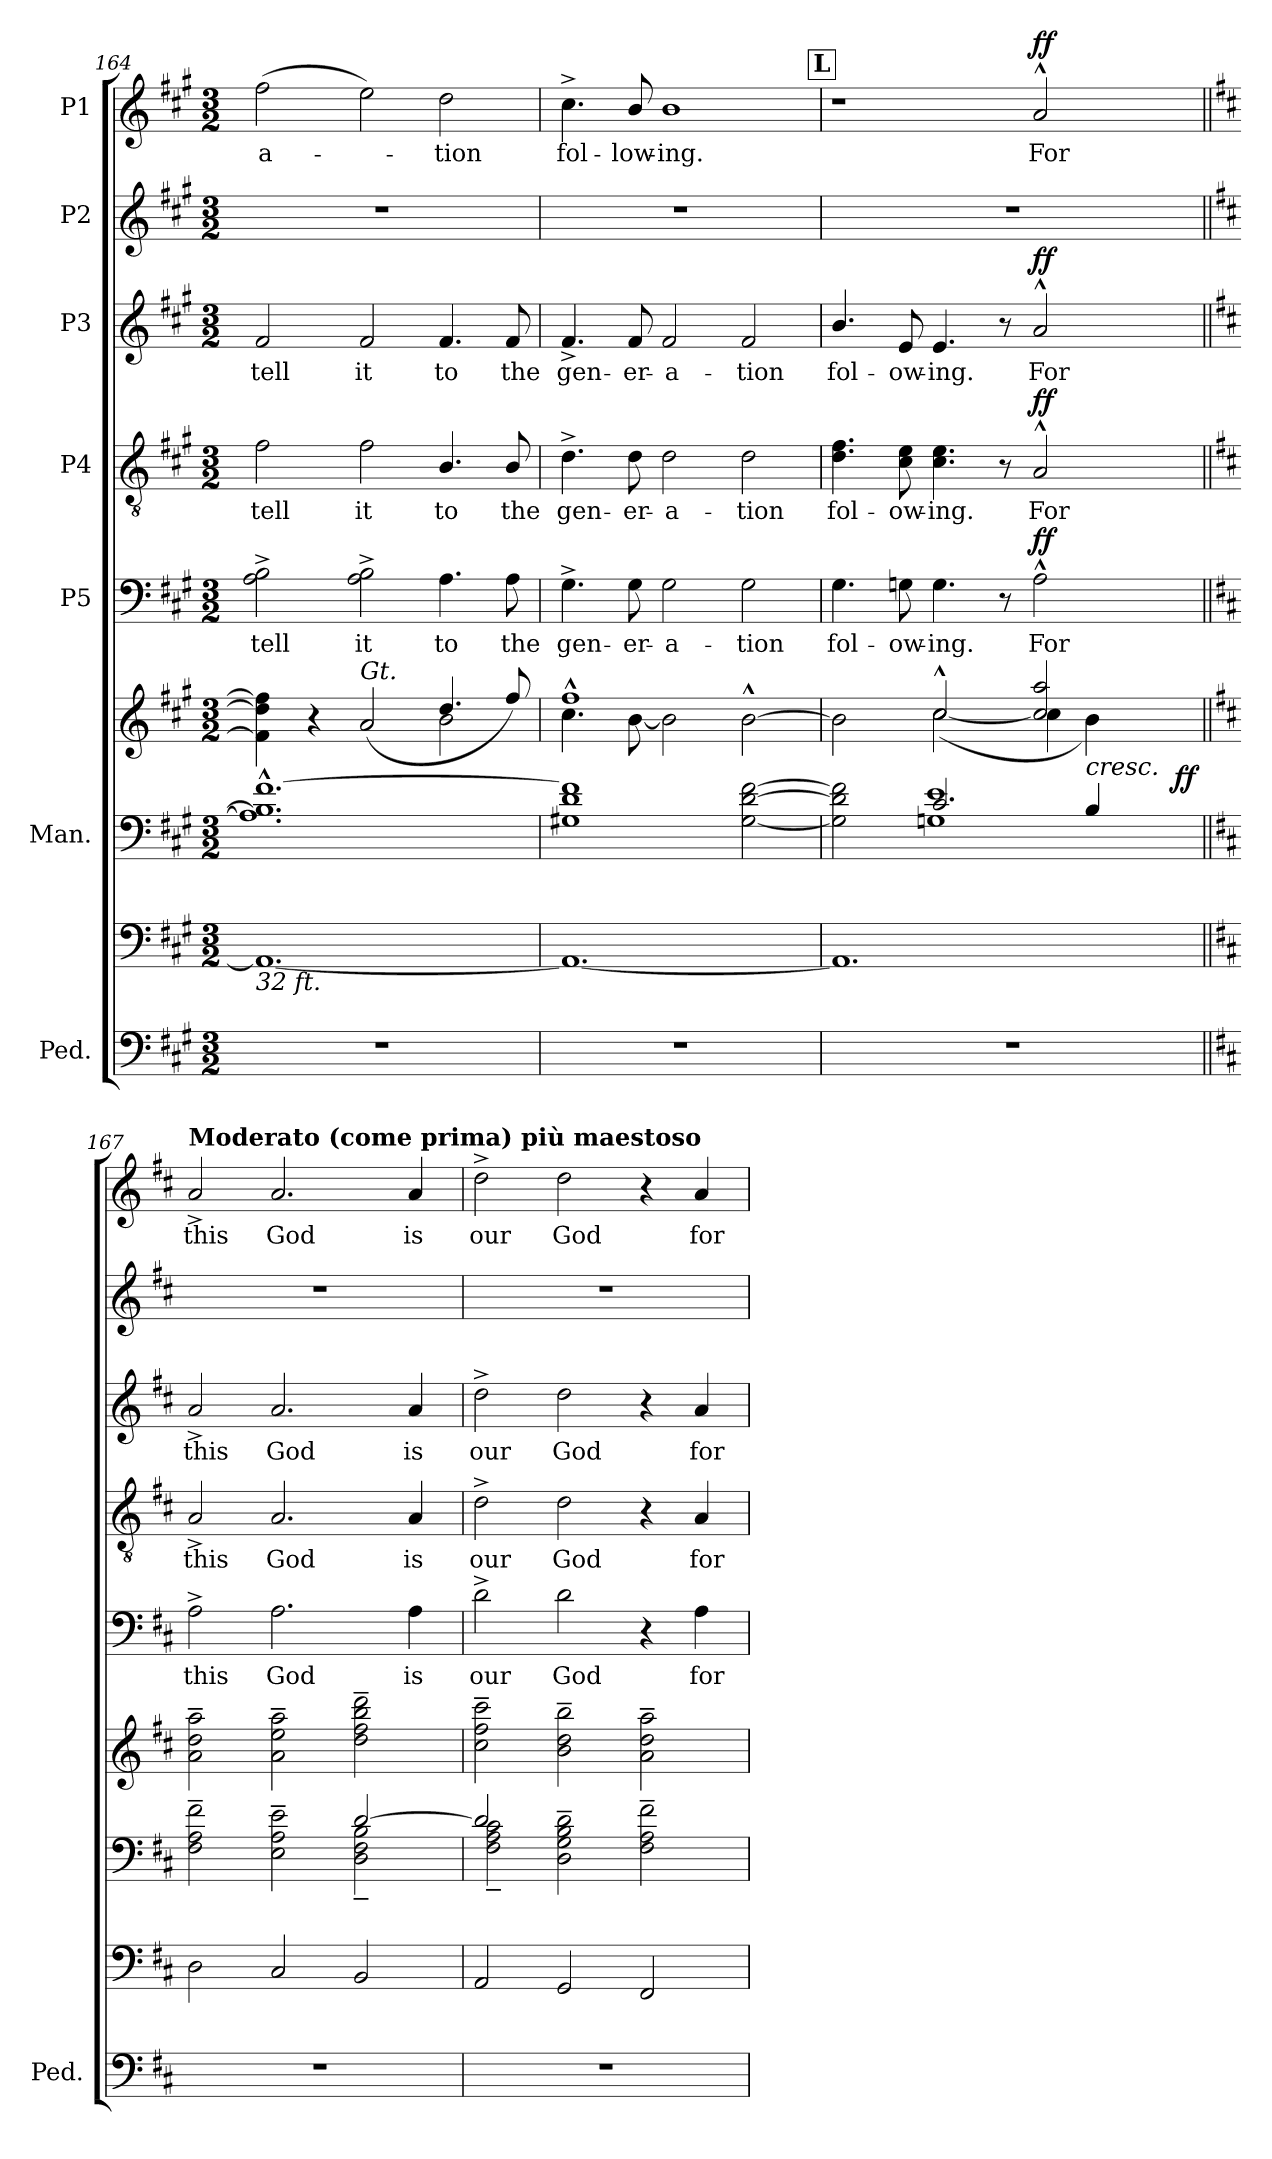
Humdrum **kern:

**kern	**kern	**kern	**kern	**dynam	**kern	**text	**dynam	**kern	**text	**dynam	**kern	**text	**dynam	**kern	**kern	**text	**dynam
*part7	*part7	*part6	*part6	*part6	*part5	*part5	*part5	*part4	*part4	*part4	*part3	*part3	*part3	*part2	*part1	*part1	*part1
*staff9	*staff8	*staff7	*staff6	*staff6/7	*staff5	*staff5	*staff5	*staff4	*staff4	*staff4	*staff3	*staff3	*staff3	*staff2	*staff1	*staff1	*staff1
*I"Ped.	*	*I"Man.	*	*	*I"P5	*	*	*I"P4	*	*	*I"P3	*	*	*I"P2	*I"P1	*	*
*I'Ped.	*	*	*	*	*	*	*	*	*	*	*	*	*	*	*	*	*
*clefF4	*clefF4	*clefF4	*clefG2	*	*clefF4	*	*	*clefGv2	*	*	*clefG2	*	*	*clefG2	*clefG2	*	*
*	*	*	*	*	*	*	*	*ITrd7c12	*	*	*	*	*	*	*	*	*
*k[f#c#g#]	*k[f#c#g#]	*k[f#c#g#]	*k[f#c#g#]	*	*k[f#c#g#]	*	*	*k[f#c#g#]	*	*	*k[f#c#g#]	*	*	*k[f#c#g#]	*k[f#c#g#]	*	*
*A:	*A:	*A:	*A:	*	*A:	*	*	*A:	*	*	*A:	*	*	*A:	*A:	*	*
*M3/2	*M3/2	*M3/2	*M3/2	*	*M3/2	*	*	*M3/2	*	*	*M3/2	*	*	*M3/2	*M3/2	*	*
=164	=164	=164	=164	=164	=164	=164	=164	=164	=164	=164	=164	=164	=164	=164	=164	=164	=164
!LO:N:vis=1	!	!	!	!	!	!	!	!	!	!	!	!	!	!	!	!	!
*	*	*	*^	*	*	*	*	*	*	*	*	*	*	*	*	*	*
!	!	!	!	!	!	!	!LO:LY:b:color=#000000	!	!	!	!	!	!	!	!	!	!	!
!	!	!	!	!	!	!	!	!	!	!LO:LY:b:color=#000000	!	!	!	!	!	!	!	!
!	!	!	!	!	!	!	!	!	!	!	!	!	!LO:LY:b:color=#000000	!	!LO:N:vis=1	!	!	!
!	!LO:TX:b:i:t=32 ft.	!	!	!	!	!	!	!	!	!	!	!	!	!	!	!	!	!
!	!	!	!	!	!	!	!	!	!	!	!	!	!	!	!	!	!LO:LY:b:color=#000000	!
1.r	1.AAi_	1.Ai]^^ 1.Bi]^^ [1.f#i^^	4f#i\] 4ddi] 4ff#i]	1ryy	.	2Ai\^ 2Bi^	tell	.	2F#i\	tell	.	2f#i/	tell	.	1.r	(2ff#i\	-a-	.
.	.	.	4r	.	.	.	.	.	.	.	.	.	.	.	.	.	.	.
!	!	!	!	!	!	!	!LO:LY:b:color=#000000	!	!	!	!	!	!	!	!	!	!	!
!	!	!	!	!	!	!	!	!	!	!LO:LY:b:color=#000000	!	!	!	!	!	!	!	!
!	!	!	!LO:TX:a:i:t=Gt.	!	!	!	!	!	!	!	!	!	!	!	!	!	!	!
!	!	!	!	!	!	!	!	!	!	!	!	!	!LO:LY:b:color=#000000	!	!	!	!	!
.	.	.	(2ai/	.	.	2Ai\^ 2Bi^	it	.	2F#i\	it	.	2f#i/	it	.	.	2eei\)	.	.
!	!	!	!	!	!	!	!LO:LY:b:color=#000000	!	!	!	!	!	!	!	!	!	!	!
!	!	!	!	!	!	!	!	!	!	!LO:LY:b:color=#000000	!	!	!	!	!	!	!	!
!	!	!	!	!	!	!	!	!	!	!	!	!	!LO:LY:b:color=#000000	!	!	!	!	!
!	!	!	!	!	!	!	!	!	!	!	!	!	!	!	!	!	!LO:LY:b:color=#000000	!
.	.	.	4.ddi/	2bi\	.	4.Ai\	to	.	4.BBi/	to	.	4.f#i/	to	.	.	2ddi\	-tion	.
!	!	!	!	!	!	!	!LO:LY:b:color=#000000	!	!	!	!	!	!	!	!	!	!	!
!	!	!	!	!	!	!	!	!	!	!LO:LY:b:color=#000000	!	!	!	!	!	!	!	!
!	!	!	!	!	!	!	!	!	!	!	!	!	!LO:LY:b:color=#000000	!	!	!	!	!
.	.	.	8ff#i/)	.	.	8Ai\	the	.	8BBi/	the	.	8f#i/	the	.	.	.	.	.
=165	=165	=165	=165	=165	=165	=165	=165	=165	=165	=165	=165	=165	=165	=165	=165	=165	=165	=165
!LO:N:vis=1	!	!	!	!	!	!	!	!	!	!	!	!	!	!	!	!	!	!
!	!	!	!	!	!	!	!LO:LY:b:color=#000000	!	!	!	!	!	!	!	!	!	!	!
!	!	!	!	!	!	!	!	!	!	!LO:LY:b:color=#000000	!	!	!	!	!	!	!	!
!	!	!	!	!	!	!	!	!	!	!	!	!	!LO:LY:b:color=#000000	!	!LO:N:vis=1	!	!	!
!	!	!	!	!	!	!	!	!	!	!	!	!	!	!	!	!	!LO:LY:b:color=#000000	!
1.r	1.AAi_	1G#Xi 1di 1f#i]	1ff#^^i	4.cc#i\	.	4.G#^i\	gen-	.	4.D^i\	gen-	.	4.f#^i/	gen-	.	1.r	4.cc#^i\	fol-	.
!	!	!	!	!	!	!	!LO:LY:b:color=#000000	!	!	!	!	!	!	!	!	!	!	!
!	!	!	!	!	!	!	!	!	!	!LO:LY:b:color=#000000	!	!	!	!	!	!	!	!
!	!	!	!	!	!	!	!	!	!	!	!	!	!LO:LY:b:color=#000000	!	!	!	!	!
!	!	!	!	!	!	!	!	!	!	!	!	!	!	!	!	!	!LO:LY:b:color=#000000	!
.	.	.	.	[8bi\	.	8G#i\	-er-	.	8Di\	-er-	.	8f#i/	-er-	.	.	8bi/	-low-	.
!	!	!	!	!	!	!	!LO:LY:b:color=#000000	!	!	!	!	!	!	!	!	!	!	!
!	!	!	!	!	!	!	!	!	!	!LO:LY:b:color=#000000	!	!	!	!	!	!	!	!
!	!	!	!	!	!	!	!	!	!	!	!	!	!LO:LY:b:color=#000000	!	!	!	!	!
!	!	!	!	!	!	!	!	!	!	!	!	!	!	!	!	!	!LO:LY:b:color=#000000	!
.	.	.	.	2bi\]	.	2G#i\	-a-	.	2Di\	-a-	.	2f#i/	-a-	.	.	1bi	-ing.	.
!	!	!	!	!	!	!	!LO:LY:b:color=#000000	!	!	!	!	!	!	!	!	!	!	!
!	!	!	!	!	!	!	!	!	!	!LO:LY:b:color=#000000	!	!	!	!	!	!	!	!
!	!	!	!	!	!	!	!	!	!	!	!	!	!LO:LY:b:color=#000000	!	!	!	!	!
.	.	[2G#i\ [2di [2f#i	[2b^^i\	2ryy	.	2G#i\	-tion	.	2Di\	-tion	.	2f#i/	-tion	.	.	.	.	.
!!LO:LB:g=z
!!LO:REH:place=s1:B:color=#000000:enc=box:fs=17.1407:t=L
=166	=166	=166	=166	=166	=166	=166	=166	=166	=166	=166	=166	=166	=166	=166	=166	=166	=166	=166
!LO:N:vis=1	!	!	!	!	!	!	!	!	!	!	!	!	!	!	!	!	!	!
*	*	*^	*	*	*	*	*	*	*	*	*	*	*	*	*	*	*	*
!	!	!	!	!	!	!	!	!LO:LY:b:color=#000000	!	!	!	!	!	!	!	!	!	!	!
!	!	!	!	!	!	!	!	!	!	!	!LO:LY:b:color=#000000	!	!	!	!	!	!	!	!
!	!	!	!	!	!	!	!	!	!	!	!	!	!	!LO:LY:b:color=#000000	!	!LO:N:vis=1	!	!	!
*	*	*	*^	*	*	*	*	*	*	*	*	*	*	*	*	*	*	*	*
1.r	1.AAi]	2G#i\] 2di] 2f#i]	2ryy	1ryy	2bi\]	2ryy	.	4.G#i\	fol-	.	4.Di\ 4.F#i	fol-	.	4.bi/	fol-	.	1.r	1r	.	.
!	!	!	!	!	!	!	!	!	!LO:LY:b:color=#000000	!	!	!	!	!	!	!	!	!	!	!
!	!	!	!	!	!	!	!	!	!	!	!	!LO:LY:b:color=#000000	!	!	!	!	!	!	!	!
!	!	!	!	!	!	!	!	!	!	!	!	!	!	!	!LO:LY:b:color=#000000	!	!	!	!	!
.	.	.	.	.	.	.	.	8Gni\	-ow-	.	8C#i\ 8Ei	-ow-	.	8ei/	-ow-	.	.	.	.	.
!	!	!	!	!	!	!	!	!	!LO:LY:b:color=#000000	!	!	!	!	!	!	!	!	!	!	!
!	!	!	!	!	!	!	!	!	!	!	!	!LO:LY:b:color=#000000	!	!	!	!	!	!	!	!
!	!	!	!	!	!	!	!	!	!	!	!	!	!	!	!LO:LY:b:color=#000000	!	!	!	!	!
.	.	2.c#i/	1Gni 1ei	.	2cc#^^i/	([2cc#i\	[	4.Gi\	-ing.	.	4.C#i\ 4.Ei	-ing.	.	4.ei/	-ing.	.	.	.	.	.
.	.	.	.	.	.	.	.	8r	.	.	8r	.	.	8r	.	.	.	.	.	.
!	!	!	!	!	!	!	!	!	!LO:LY:b:color=#000000	!	!	!	!	!	!	!	!	!	!	!
!	!	!	!	!	!	!	!	!	!	!	!	!LO:LY:b:color=#000000	!	!	!	!	!	!	!	!
!	!	!	!	!	!	!	!	!	!	!	!	!	!	!	!LO:LY:b:color=#000000	!	!	!	!	!
!	!	!	!	!	!	!	!	!	!	!	!	!	!	!	!	!	!	!	!LO:LY:b:color=#000000	!
.	.	.	.	4ryy	2cc#i/] 2aai	4cc#i\	.	2A^^i\	For	ff	2AA^^i/	For	ff	2a^^i/	For	ff	.	2a^^i/	For	ff
!	!	!	!	!	!	!	!LO:HP:b	!	!	!	!	!	!	!	!	!	!	!	!	!
.	.	4Bi/	.	8ryy	.	4bi\)	<	.	.	.	.	.	.	.	.	.	.	.	.	.
.	.	.	.	16ryy	.	.	.	.	.	.	.	.	.	.	.	.	.	.	.	.
.	.	.	.	32ryy	.	.	.	.	.	.	.	.	.	.	.	.	.	.	.	.
.	.	.	.	64ryy	.	.	.	.	.	.	.	.	.	.	.	.	.	.	.	.
.	.	.	.	128...ryy	.	.	.	.	.	.	.	.	.	.	.	.	.	.	.	.
.	.	.	.	1024ryy	.	.	ff	.	.	.	.	.	.	.	.	.	.	.	.	.
*	*	*v	*v	*v	*	*	*	*	*	*	*	*	*	*	*	*	*	*	*	*
*	*	*	*v	*v	*	*	*	*	*	*	*	*	*	*	*	*	*	*
=167||	=167||	=167||	=167||	=167||	=167||	=167||	=167||	=167||	=167||	=167||	=167||	=167||	=167||	=167||	=167||	=167||	=167||
*k[f#c#]	*k[f#c#]	*k[f#c#]	*k[f#c#]	*	*k[f#c#]	*	*	*k[f#c#]	*	*	*k[f#c#]	*	*	*k[f#c#]	*k[f#c#]	*	*
*D:	*D:	*D:	*D:	*	*D:	*	*	*D:	*	*	*D:	*	*	*D:	*D:	*	*
*	*	*^	*^	*	*	*	*	*	*	*	*	*	*	*	*	*	*
*	*	*	*^	*	*	*	*	*	*	*	*	*	*	*	*	*	*	*	*
!LO:N:vis=1	!	!	!	!	!	!	!	!	!	!	!	!	!	!	!	!	!	!	!	!
*	*	*	*v	*v	*	*	*	*	*	*	*	*	*	*	*	*	*	*	*	*
*	*	*	*	*v	*v	*	*	*	*	*	*	*	*	*	*	*	*	*	*
*	*	*	*^	*^	*	*	*	*	*	*	*	*	*	*	*	*	*	*
!	!	!	!	!	!	!	!	!	!LO:LY:b:color=#000000	!	!	!	!	!	!	!	!	!	!	!
*	*	*	*v	*v	*	*	*	*	*	*	*	*	*	*	*	*	*	*	*	*
*	*	*	*	*v	*v	*	*	*	*	*	*	*	*	*	*	*	*	*	*
*	*	*	*^	*^	*	*	*	*	*	*	*	*	*	*	*	*	*	*
!	!	!	!	!	!	!	!	!	!	!	!	!LO:LY:b:color=#000000	!	!	!	!	!	!	!	!
*	*	*	*v	*v	*	*	*	*	*	*	*	*	*	*	*	*	*	*	*	*
*	*	*	*	*v	*v	*	*	*	*	*	*	*	*	*	*	*	*	*	*
*	*	*	*^	*^	*	*	*	*	*	*	*	*	*	*	*	*	*	*
!	!	!	!	!	!	!	!	!	!	!	!	!	!	!	!LO:LY:b:color=#000000	!	!LO:N:vis=1	!	!	!
*	*	*	*v	*v	*	*	*	*	*	*	*	*	*	*	*	*	*	*	*	*
*	*	*	*	*v	*v	*	*	*	*	*	*	*	*	*	*	*	*	*	*
*	*	*v	*v	*	*	*	*	*	*	*	*	*	*	*	*	*	*	*
*	*	*	*MM100	*	*	*	*	*	*	*	*	*	*	*	*MM100	*	*
*	*	*^	*^	*	*	*	*	*	*	*	*	*	*	*	*	*	*
*	*	*	*^	*	*	*	*	*	*	*	*	*	*	*	*	*	*	*	*
!	!	!	!	!	!	!	!	!	!	!	!	!	!	!	!	!	!	!LO:TX:a:B:t=Moderato (come prima) più maestoso	!	!
!	!	!	!	!	!LO:TX:a:B:t=Moderato (come prima) più maestoso	!	!	!	!	!	!	!	!	!	!	!	!	!	!	!
!	!	!	!	!	!	!	!	!	!	!	!	!	!	!	!	!	!	!	!LO:LY:b:color=#000000	!
*	*	*	*v	*v	*	*	*	*	*	*	*	*	*	*	*	*	*	*	*	*
*	*	*	*	*v	*v	*	*	*	*	*	*	*	*	*	*	*	*	*	*
1.r	2Di\	2F#i\~ 2Ai~ 2f#i~	1ryy	2ai\~ 2ddi~ 2aai~	.	2A^i\	this	.	2AA^i/	this	.	2a^i/	this	.	1.r	2a^i/	this	.
!	!	!	!	!	!	!	!LO:LY:b:color=#000000	!	!	!	!	!	!	!	!	!	!	!
!	!	!	!	!	!	!	!	!	!	!LO:LY:b:color=#000000	!	!	!	!	!	!	!	!
!	!	!	!	!	!	!	!	!	!	!	!	!	!LO:LY:b:color=#000000	!	!	!	!	!
!	!	!	!	!	!	!	!	!	!	!	!	!	!	!	!	!	!LO:LY:b:color=#000000	!
.	2C#i/	2Ei\~ 2Ai~ 2ei~	.	2ai\~ 2eei~ 2aai~	.	2.Ai\	God	.	2.AAi/	God	.	2.ai/	God	.	.	2.ai/	God	.
.	2BBi/	[2di/	2Di\~ 2F#i~ 2Bi~	2ddi\~ 2ff#i~ 2bbi~ 2dddi~	.	.	.	.	.	.	.	.	.	.	.	.	.	.
!	!	!	!	!	!	!	!LO:LY:b:color=#000000	!	!	!	!	!	!	!	!	!	!	!
!	!	!	!	!	!	!	!	!	!	!LO:LY:b:color=#000000	!	!	!	!	!	!	!	!
!	!	!	!	!	!	!	!	!	!	!	!	!	!LO:LY:b:color=#000000	!	!	!	!	!
!	!	!	!	!	!	!	!	!	!	!	!	!	!	!	!	!	!LO:LY:b:color=#000000	!
.	.	.	.	.	.	4Ai\	is	.	4AAi/	is	.	4ai/	is	.	.	4ai/	is	.
=168	=168	=168	=168	=168	=168	=168	=168	=168	=168	=168	=168	=168	=168	=168	=168	=168	=168	=168
!LO:N:vis=1	!	!	!	!	!	!	!	!	!	!	!	!	!	!	!	!	!	!
!	!	!	!	!	!	!	!LO:LY:b:color=#000000	!	!	!	!	!	!	!	!	!	!	!
!	!	!	!	!	!	!	!	!	!	!LO:LY:b:color=#000000	!	!	!	!	!	!	!	!
!	!	!	!	!	!	!	!	!	!	!	!	!	!LO:LY:b:color=#000000	!	!LO:N:vis=1	!	!	!
!	!	!	!	!	!	!	!	!	!	!	!	!	!	!	!	!	!LO:LY:b:color=#000000	!
1.r	2AAi/	2di/]	2F#i\~ 2Ai~ 2c#i~	2cc#i\~ 2ff#i~ 2ccc#i~	.	2d^i\	our	.	2D^i\	our	.	2dd^i\	our	.	1.r	2dd^i\	our	.
!	!	!	!	!	!	!	!LO:LY:b:color=#000000	!	!	!	!	!	!	!	!	!	!	!
!	!	!	!	!	!	!	!	!	!	!LO:LY:b:color=#000000	!	!	!	!	!	!	!	!
!	!	!	!	!	!	!	!	!	!	!	!	!	!LO:LY:b:color=#000000	!	!	!	!	!
!	!	!	!	!	!	!	!	!	!	!	!	!	!	!	!	!	!LO:LY:b:color=#000000	!
.	2GGi/	2Di\~ 2Gi~ 2Bi~ 2di~	2ryy	2bi\~ 2ddi~ 2bbi~	.	2di\	God	.	2Di\	God	.	2ddi\	God	.	.	2ddi\	God	.
.	2FF#i/	2F#i\~ 2Ai~ 2f#i~	2ryy	2ai\~ 2ddi~ 2aai~	.	4r	.	.	4r	.	.	4r	.	.	.	4r	.	.
!	!	!	!	!	!	!	!LO:LY:b:color=#000000	!	!	!	!	!	!	!	!	!	!	!
!	!	!	!	!	!	!	!	!	!	!LO:LY:b:color=#000000	!	!	!	!	!	!	!	!
!	!	!	!	!	!	!	!	!	!	!	!	!	!LO:LY:b:color=#000000	!	!	!	!	!
!	!	!	!	!	!	!	!	!	!	!	!	!	!	!	!	!	!LO:LY:b:color=#000000	!
.	.	.	.	.	.	4Ai\	for	.	4AAi/	for	.	4ai/	for	.	.	4ai/	for	.
*	*	*v	*v	*	*	*	*	*	*	*	*	*	*	*	*	*	*	*
=	=	=	=	=	=	=	=	=	=	=	=	=	=	=	=	=	=
*-	*-	*-	*-	*-	*-	*-	*-	*-	*-	*-	*-	*-	*-	*-	*-	*-	*-
